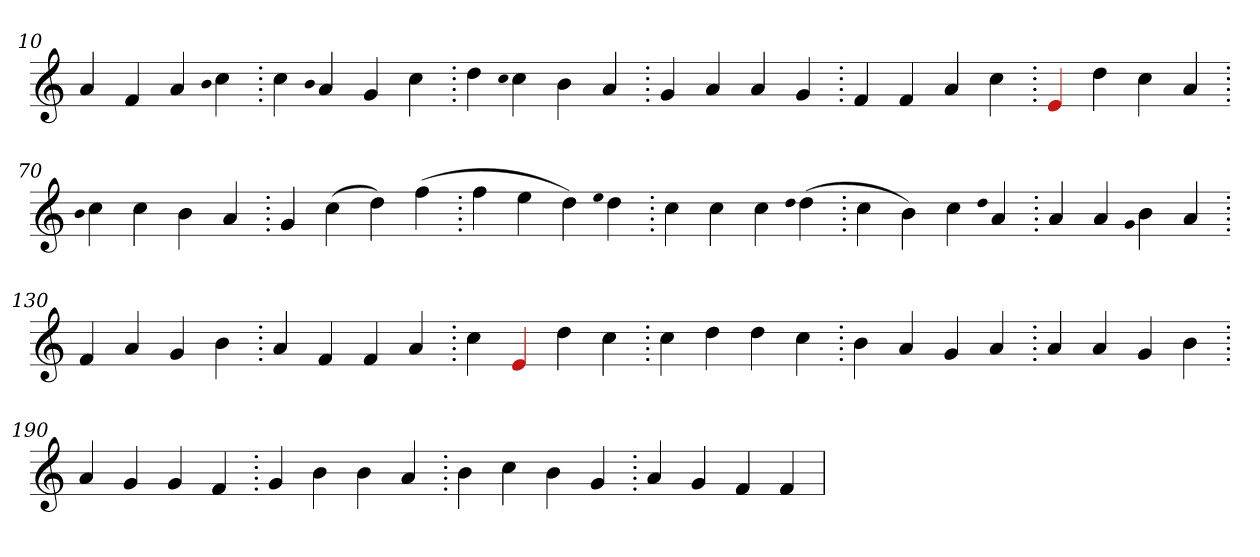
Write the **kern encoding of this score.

**kern
*part1
*staff1
*clefG2
=10.
4a
4f
4a
qqb
4cc
=20.
4cc
qqb
4a
4g
4cc
=30.
4dd
qqcc
4cc
4b
4a
=40.
4g
4a
4a
4g
=50.
4f
4f
4a
4cc
=60.
4Re
4dd
4cc
4a
=70.
qqb
4cc
4cc
4b
4a
=80.
4g
(>4cc
4dd)
(>4ff
=90.
4ff
4ee
4dd)
qqee
4dd
=100.
4cc
4cc
4cc
qqdd
(>4dd
=110.
4cc
4b)
(>4cc
qqdd
4a
=120.
4a
4a
qqg
4b
4a
=130.
4f
4a
4g
4b
=140.
4a
4f
4f
4a
=150.
4cc
4Re
4dd
4cc
=160.
4cc
4dd
4dd
4cc
=170.
4b
4a
4g
4a
=180.
4a
4a
4g
4b
=190.
4a
4g
4g
4f
=200.
4g
4b
4b
4a
=210.
4b
4cc
4b
4g
=220.
4a
4g
4f
4f
=
*-
